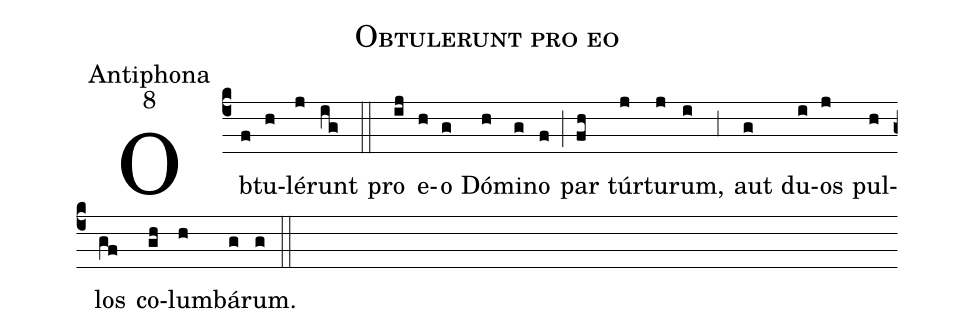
name:Obtulerunt pro eo;
office-part:Antiphona;
mode:8;
%%
(c4) Ob(f)tu(h)lé(j)runt(ig) (::)
pro(ij) e(h)o(g) Dó(h)mi(g)no(f) (;) par(fh) túr(j)tu(j)rum,(i) (,3) aut(g) du(i)os(j) pul(h)los(gf) co(gh)lum(h)bá(g)rum.(g) (::)
